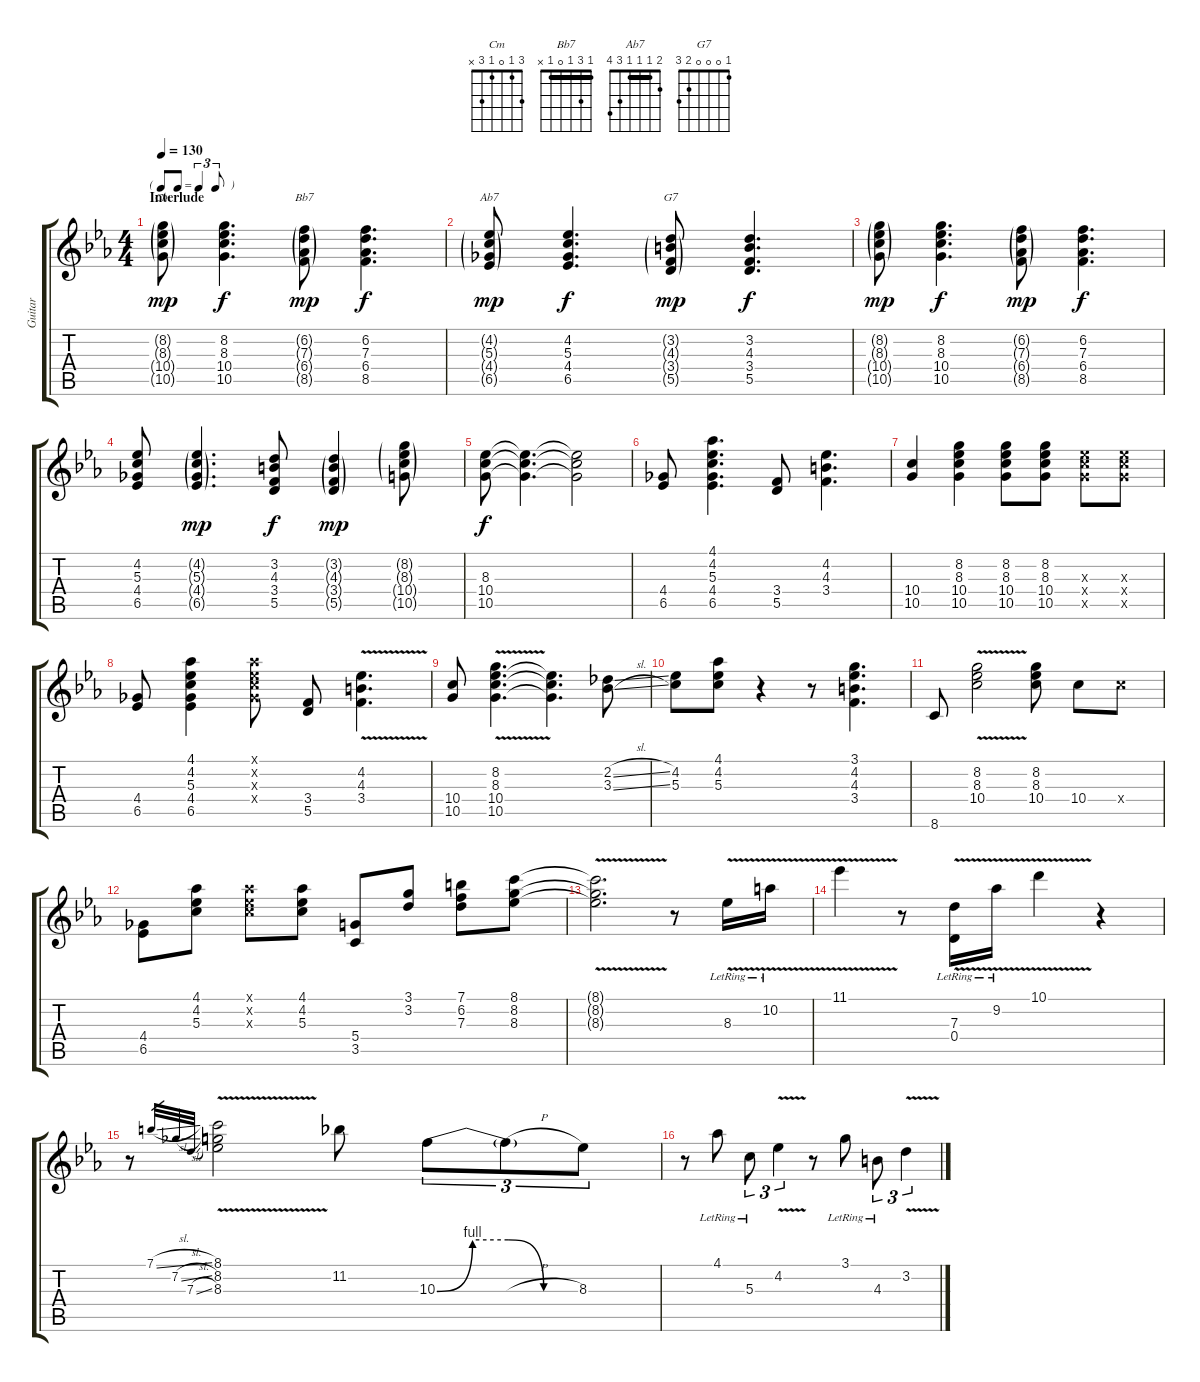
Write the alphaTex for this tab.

\track ("Guitar" "Guitar") {instrument electricguitarclean}
\staff {score tabs}
\tuning (E4 B3 G3 D3 A2 E2) {hide}
\chord ("Cm" 3 1 0 1 3 x)
\chord ("Bb7" 1 3 1 0 1 x) {barre 1}
\chord ("Ab7" 2 1 1 1 3 4) {barre 1}
\chord ("G7" 1 0 0 0 2 3)
\ts (4 4)
\tf triplet8th
\section ("" "Interlude")
\tempo 130
\clef g2
\ks eb
(8.2{g} 8.3{g} 10.4{g} 10.5{g}).8{ch "Cm" dy mp} (8.2 8.3 10.4 10.5).4{d dy f} (6.2{g} 7.3{g} 6.4{g} 8.5{g}).8{ch "Bb7" dy mp} (6.2 7.3 6.4 8.5).4{d dy f} |
(4.2{g} 5.3{g} 4.4{g} 6.5{g}).8{ch "Ab7" dy mp} (4.2 5.3 4.4 6.5).4{d dy f} (3.2{g} 4.3{g} 3.4{g} 5.5{g}).8{ch "G7" dy mp} (3.2 4.3 3.4 5.5).4{d dy f} |
(8.2{g} 8.3{g} 10.4{g} 10.5{g}).8{dy mp} (8.2 8.3 10.4 10.5).4{d dy f} (6.2{g} 7.3{g} 6.4{g} 8.5{g}).8{dy mp} (6.2 7.3 6.4 8.5).4{d dy f} |
(4.2 5.3 4.4 6.5).8 (4.2{g} 5.3{g} 4.4{g} 6.5{g}).4{d dy mp} (3.2 4.3 3.4 5.5).8{dy f} (3.2{g} 4.3{g} 3.4{g} 5.5{g}).4{dy mp} (8.2{g} 8.3{g} 10.4{g} 10.5{g}).8 |
(8.3 10.4 10.5).8{dy f} (8.3{t} 10.4{t} 10.5{t}).4{d} (8.3{t} 10.4{t} 10.5{t}).2 |
(4.4 6.5).8 (4.1 4.2 5.3 4.4 6.5).4{d} (3.4 5.5).8 (4.2 4.3 3.4).4{d} |
(10.4 10.5).4 (8.2 8.3 10.4 10.5).4 (8.2 8.3 10.4 10.5).8 (8.2 8.3 10.4 10.5).8 (8.3{x} 10.4{x} 10.5{x}).8 (8.3{x} 10.4{x} 10.5{x}).8 |
(4.4 6.5).8 (4.1 4.2 5.3 4.4 6.5).4 (4.1{x} 4.2{x} 5.3{x} 4.4{x}).8 (3.4 5.5).8 (4.2{v} 4.3 3.4).4{d} |
(10.4 10.5).8 (8.2{v} 8.3 10.4 10.5).4{d} (8.3{t} 10.4{t} 10.5{t}).4{d} (2.2{sl} 3.3{sl}).8 |
(4.2 5.3).8 (4.1 4.2 5.3).8 r.4 r.8 (3.1 4.2 4.3 3.4).4{d} |
8.6.8 (8.2{v} 8.3 10.4).2 (8.2 8.3 10.4).8 10.4.8 10.4{x}.8 |
(4.4 6.5).8 (4.1 4.2 5.3).8 (4.1{x} 4.2{x} 5.3{x}).8 (4.1 4.2 5.3).8 (5.4 3.5).8 (3.1 3.2).8 (7.1 6.2 7.3).8 (8.1 8.2 8.3).8 |
(8.1{v t} 8.2{v t} 8.3{v t}).2{d} r.8 8.3{v lr}.16 10.2{v lr}.16 |
11.1{v}.4 r.8 (7.3{v lr} 0.4{lr}).16 9.2{v lr}.16 10.1{v}.4 r.4 |
r.8 7.1{sl}.32{gr} 7.2{sl}.32{gr} 7.3{sl}.32{gr} (8.1{v} 8.2 8.3).2 11.2.8 10.3{be (custom 0 0 15 4 30 4 45 0 60 0)}.8{tu (3 2)} 10.3{h t}.8{tu (3 2)} 8.3.8{tu (3 2)} |
r.8 4.1{lr}.8 5.3{lr}.8{tu (3 2)} 4.2{v}.4{tu (3 2)} r.8 3.1{lr}.8 4.3{lr}.8{tu (3 2)} 3.2{v}.4{tu (3 2)}
